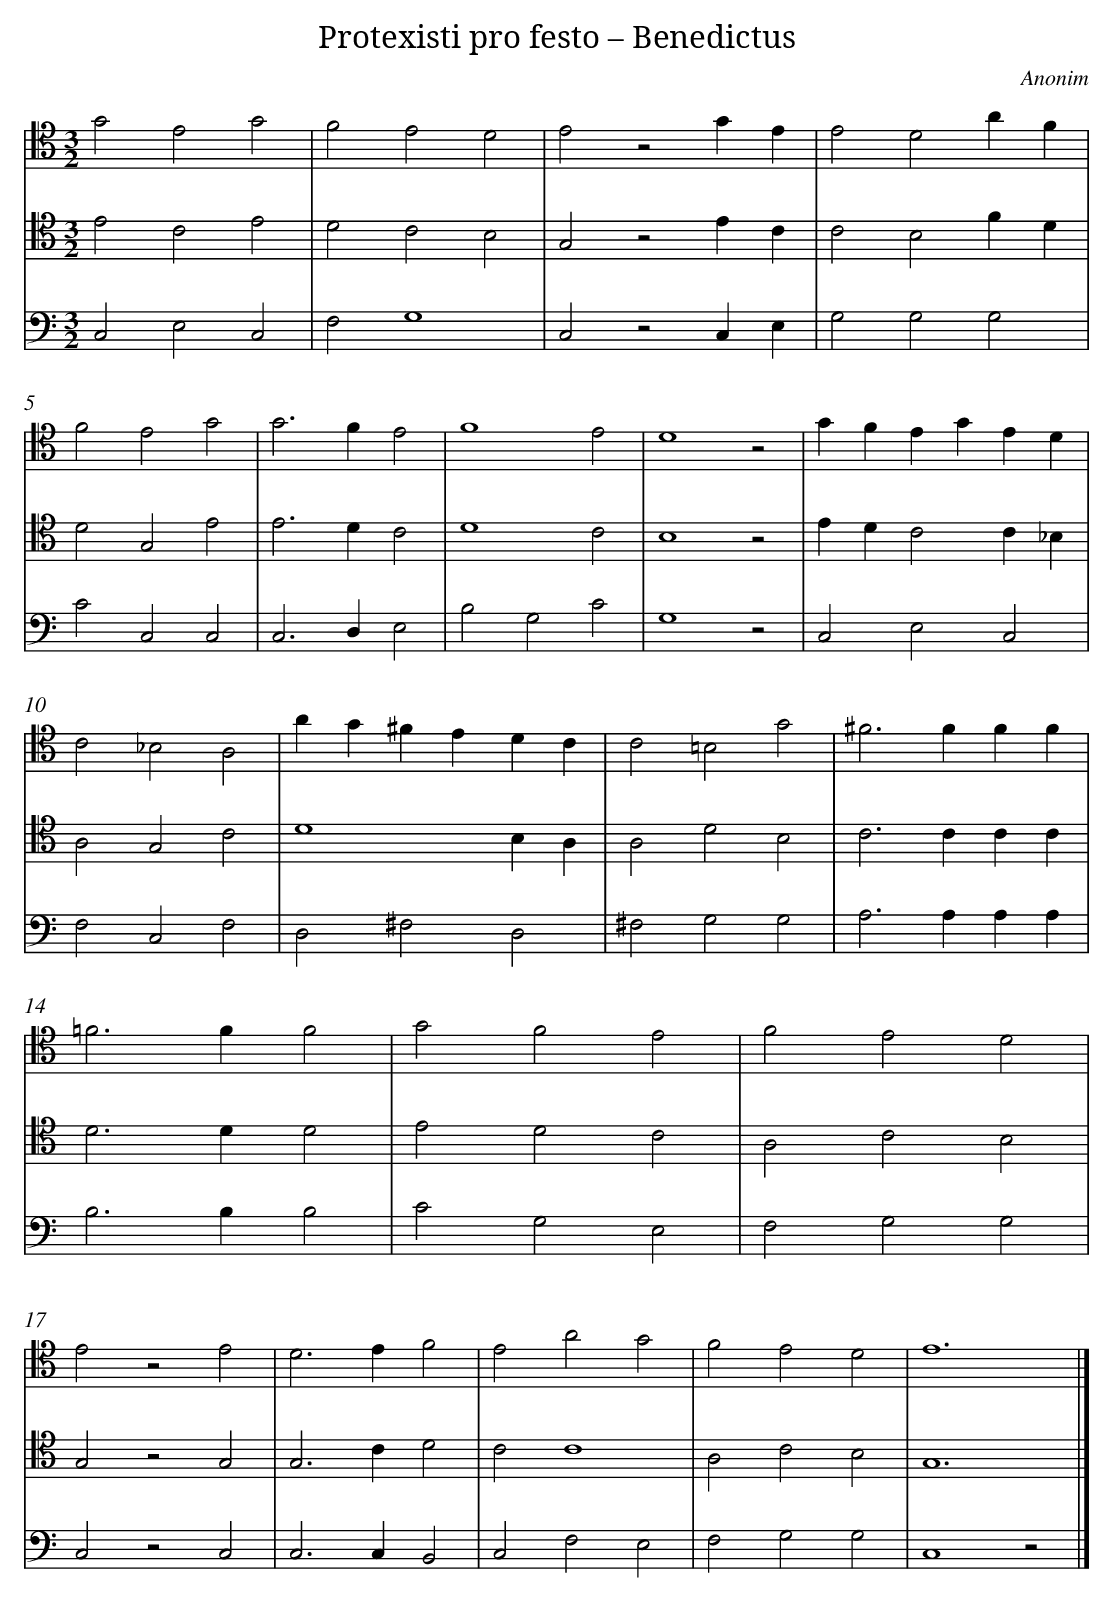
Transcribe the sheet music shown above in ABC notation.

X:1
T: Protexisti pro festo – Benedictus
C: Anonim
L: 1/4
M: 3/2
V: 1 clef=tenor
V: 2 clef=tenor
V: 3 clef=bass
K: C
[V:1] G2E2G2 |
[V:2] E2C2E2 |
[V:3] C,2E,2C,2 |
[V:1] F2E2D2 |
[V:2] D2C2B,2 |
[V:3] F,2G,4 |
[V:1] E2z2GE |
[V:2] G,2z2EC |
[V:3] C,2z2C,E, |
[V:1] E2D2AF |
[V:2] C2B,2FD |
[V:3] G,2G,2G,2 |
[V:1] F2E2G2 |
[V:2] D2G,2E2 |
[V:3] C2C,2C,2 |
[V:1] G2>F2E2 |
[V:2] E2>D2C2 |
[V:3] C,2>D,2E,2 |
[V:1] F4E2 |
[V:2] D4C2 |
[V:3] B,2G,2C2 |
[V:1] D4z2 |
[V:2] B,4z2 |
[V:3] G,4z2 |
[V:1] GFEGED |
[V:2] EDC2C_B, |
[V:3] C,2E,2C,2 |
[V:1] C2_B,2A,2 |
[V:2] A,2G,2C2 |
[V:3] F,2C,2F,2 |
[V:1] AG^FE [|]
[V:2] D4 [|]
[V:3] D,2^F,2 [|]
[V:1] DC [I:setbarnb 12]|
[V:2] B,A, |
[V:3] D,2 |
[V:1] C2=B,2G2 |
[V:2] A,2D2B,2 |
[V:3] ^F,2G,2G,2 |
[V:1] ^F2>F2FF |
[V:2] C2>C2CC |
[V:3] A,2>A,2A,A, |
[V:1] =F2>F2F2 |
[V:2] D2>D2D2 |
[V:3] B,2>B,2B,2 |
[V:1] G2F2E2 |
[V:2] E2D2C2 |
[V:3] C2G,2E,2 |
[V:1] F2E2D2 |
[V:2] A,2C2B,2 |
[V:3] F,2G,2G,2 |
[V:1] E2z2E2 |
[V:2] G,2z2G,2 |
[V:3] C,2z2C,2 |
[V:1] D2>E2F2 |
[V:2] G,2>C2D2 |
[V:3] C,2>C,2B,,2 |
[V:1] E2A2G2 |
[V:2] C2C4 |
[V:3] C,2F,2E,2 |
[V:1] F2E2D2 |
[V:2] A,2C2B,2 |
[V:3] F,2G,2G,2 |
[V:1] E6 |]
[V:2] G,6 |]
[V:3] C,4z2 |]
